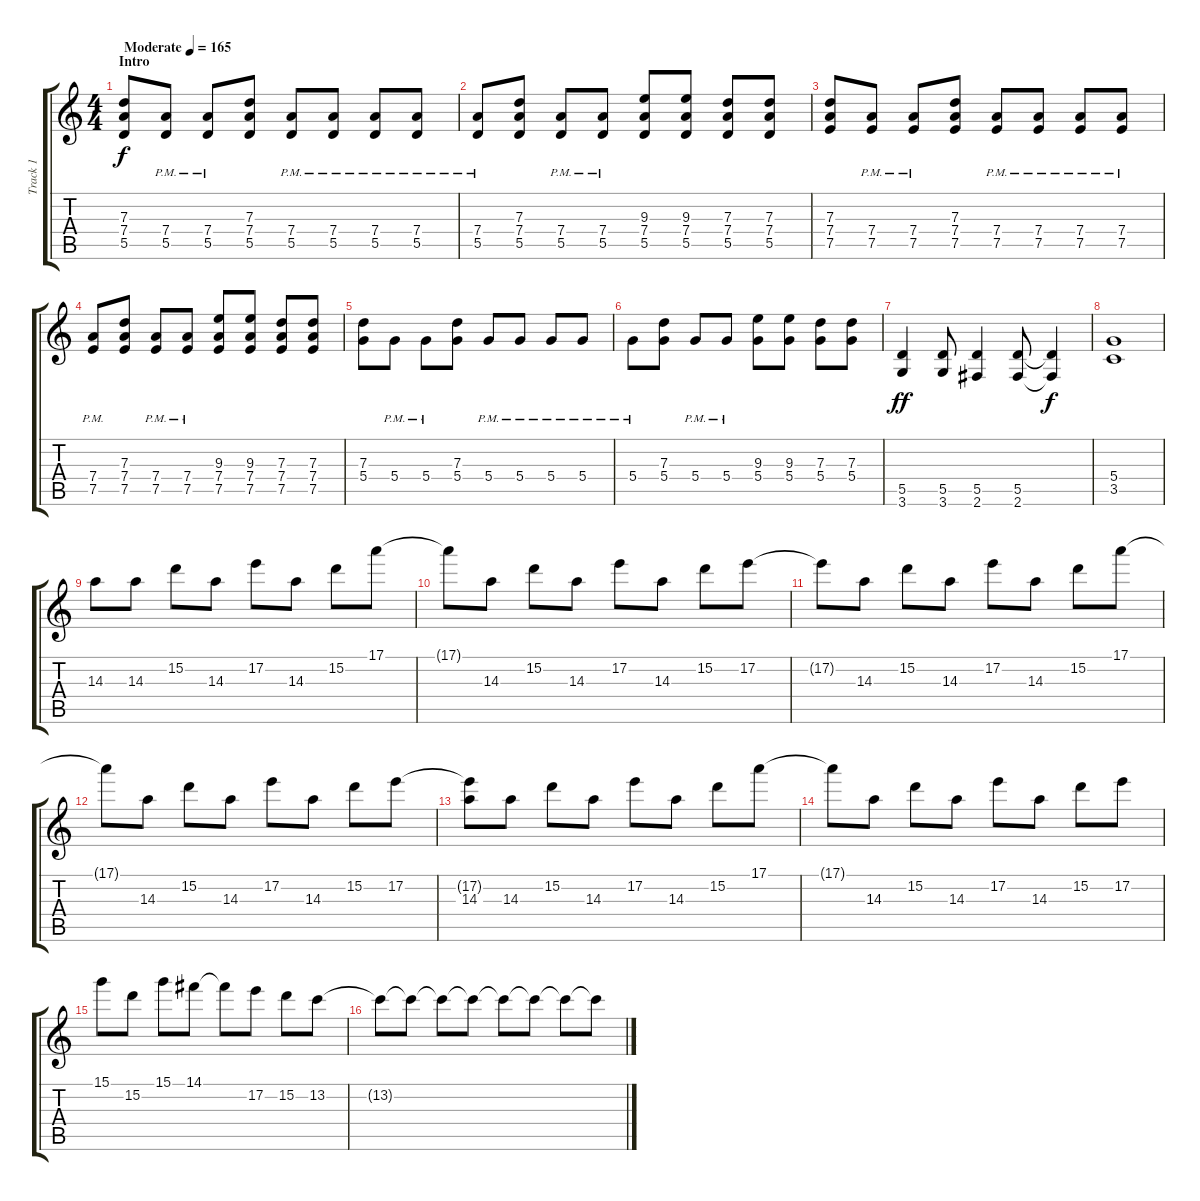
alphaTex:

\track ("Track 1" "Track 1") {instrument overdrivenguitar}
\staff {score tabs}
\tuning (E4 B3 G3 D3 A2 E2) {hide}
\ts (4 4)
\section ("" "Intro")
\tempo (165 "Moderate")
\clef g2
\ks c
(7.3 7.4 5.5).8{dy f instrument overdrivenguitar} (7.4{pm} 5.5{pm}).8 (7.4{pm} 5.5{pm}).8 (7.3 7.4 5.5).8 (7.4{pm} 5.5{pm}).8 (7.4{pm} 5.5{pm}).8 (7.4{pm} 5.5{pm}).8 (7.4{pm} 5.5{pm}).8 |
(7.4{pm} 5.5{pm}).8 (7.3 7.4 5.5).8 (7.4{pm} 5.5{pm}).8 (7.4{pm} 5.5{pm}).8 (9.3 7.4 5.5).8 (9.3 7.4 5.5).8 (7.3 7.4 5.5).8 (7.3 7.4 5.5).8 |
(7.3 7.4 7.5).8 (7.4{pm} 7.5{pm}).8 (7.4{pm} 7.5{pm}).8 (7.3 7.4 7.5).8 (7.4{pm} 7.5{pm}).8 (7.4{pm} 7.5{pm}).8 (7.4{pm} 7.5{pm}).8 (7.4{pm} 7.5{pm}).8 |
(7.4{pm} 7.5{pm}).8 (7.3 7.4 7.5).8 (7.4{pm} 7.5{pm}).8 (7.4{pm} 7.5{pm}).8 (9.3 7.4 7.5).8 (9.3 7.4 7.5).8 (7.3 7.4 7.5).8 (7.3 7.4 7.5).8 |
(7.3 5.4).8 5.4{pm}.8 5.4{pm}.8 (7.3 5.4).8 5.4{pm}.8 5.4{pm}.8 5.4{pm}.8 5.4{pm}.8 |
5.4{pm}.8 (7.3 5.4).8 5.4{pm}.8 5.4{pm}.8 (9.3 5.4).8 (9.3 5.4).8 (7.3 5.4).8 (7.3 5.4).8 |
(5.5 3.6).4{dy ff} (5.5 3.6).8 (5.5 2.6).4 (5.5 2.6).8 (5.5{t} 2.6{t}).4{dy f} |
(5.4 3.5).1 |
14.3.8 14.3.8 15.2.8 14.3.8 17.2.8 14.3.8 15.2.8 17.1.8 |
17.1{t}.8 14.3.8 15.2.8 14.3.8 17.2.8 14.3.8 15.2.8 17.2.8 |
17.2{t}.8 14.3.8 15.2.8 14.3.8 17.2.8 14.3.8 15.2.8 17.1.8 |
17.1{t}.8 14.3.8 15.2.8 14.3.8 17.2.8 14.3.8 15.2.8 17.2.8 |
(17.2{t} 14.3).8 14.3.8 15.2.8 14.3.8 17.2.8 14.3.8 15.2.8 17.1.8 |
17.1{t}.8 14.3.8 15.2.8 14.3.8 17.2.8 14.3.8 15.2.8 17.2.8 |
15.1.8 15.2.8 15.1.8 14.1.8 14.1{t}.8 17.2.8 15.2.8 13.2.8 |
13.2{t}.8 13.2{t}.8 13.2{t}.8 13.2{t}.8 13.2{t}.8 13.2{t}.8 13.2{t}.8 13.2{t}.8
